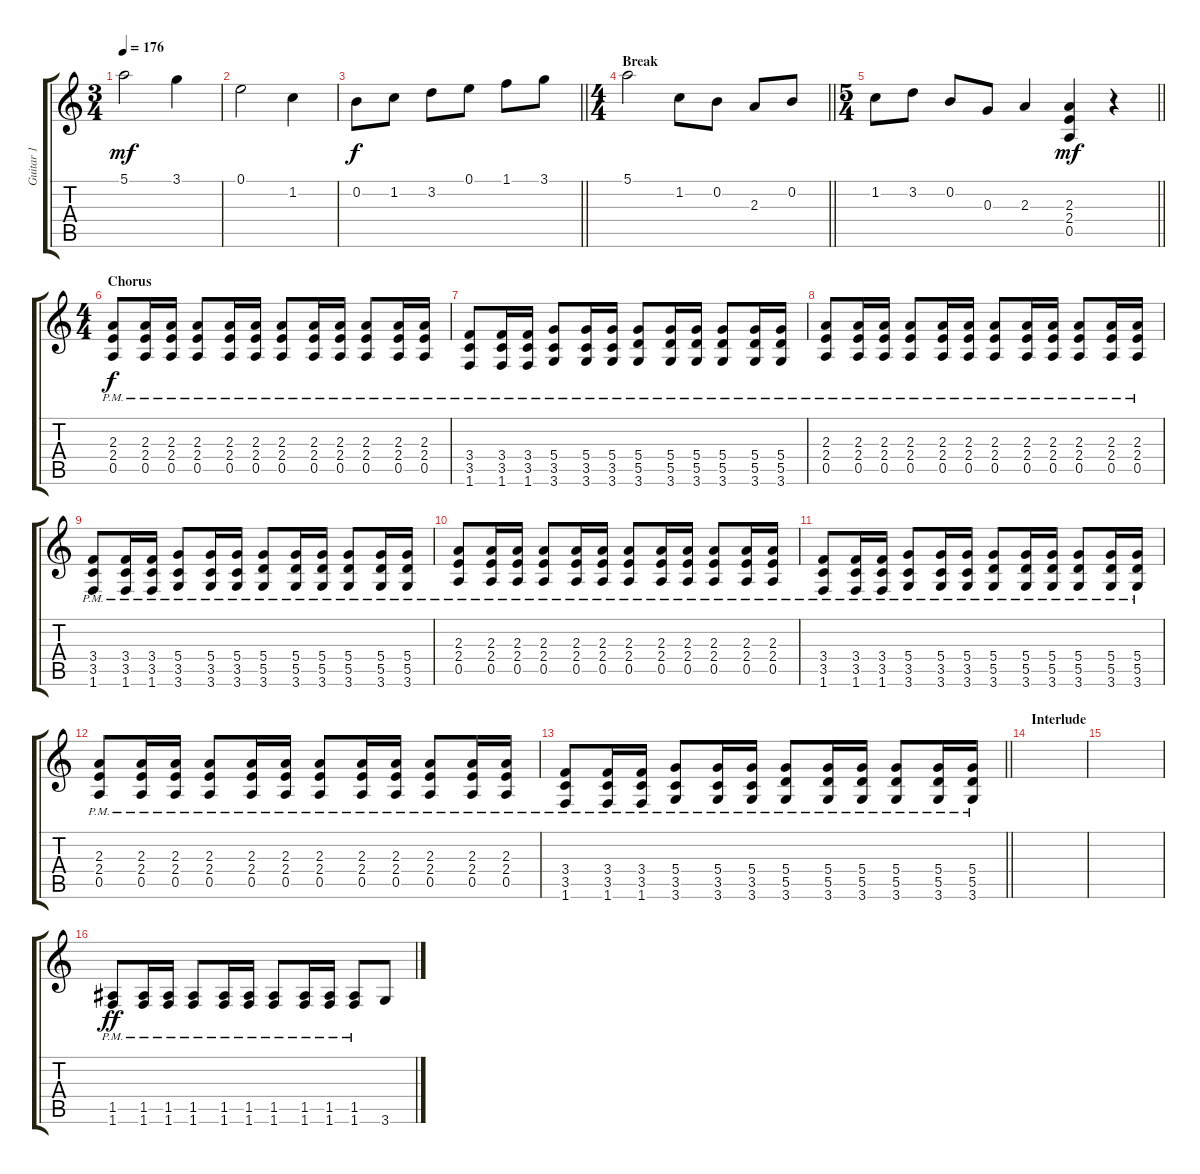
\track ("Guitar 1" "Guitar 1") {instrument distortionguitar}
\staff {score tabs}
\tuning (E4 B3 G3 D3 A2 E2) {hide}
\ts (3 4)
\tempo 176
\clef g2
\ks c
5.1.2{dy mf} 3.1.4 |
0.1.2 1.2.4 |
\barLineRight lightlight
0.2.8{dy f} 1.2.8 3.2.8 0.1.8 1.1.8 3.1.8 |
\ts (4 4)
\section ("" "Break")
\barLineRight lightlight
5.1.2 1.2.8 0.2.8 2.3.8 0.2.8 |
\ts (5 4)
\barLineRight lightlight
1.2.8 3.2.8 0.2.8 0.3.8 2.3.4 (2.3 2.4 0.5).4{dy mf} r.4 |
\ts (4 4)
\section ("" "Chorus")
(2.3{pm} 2.4{pm} 0.5{pm}).8{dy f} (2.3{pm} 2.4{pm} 0.5{pm}).16 (2.3{pm} 2.4{pm} 0.5{pm}).16 (2.3{pm} 2.4{pm} 0.5{pm}).8 (2.3{pm} 2.4{pm} 0.5{pm}).16 (2.3{pm} 2.4{pm} 0.5{pm}).16 (2.3{pm} 2.4{pm} 0.5{pm}).8 (2.3{pm} 2.4{pm} 0.5{pm}).16 (2.3{pm} 2.4{pm} 0.5{pm}).16 (2.3{pm} 2.4{pm} 0.5{pm}).8 (2.3{pm} 2.4{pm} 0.5{pm}).16 (2.3{pm} 2.4{pm} 0.5{pm}).16 |
(3.4{pm} 3.5{pm} 1.6{pm}).8 (3.4{pm} 3.5{pm} 1.6{pm}).16 (3.4{pm} 3.5{pm} 1.6{pm}).16 (5.4{pm} 3.5{pm} 3.6{pm}).8 (5.4{pm} 3.5{pm} 3.6{pm}).16 (5.4{pm} 3.5{pm} 3.6{pm}).16 (5.4{pm} 5.5{pm} 3.6{pm}).8 (5.4{pm} 5.5{pm} 3.6{pm}).16 (5.4{pm} 5.5{pm} 3.6{pm}).16 (5.4{pm} 5.5{pm} 3.6{pm}).8 (5.4{pm} 5.5{pm} 3.6{pm}).16 (5.4{pm} 5.5{pm} 3.6{pm}).16 |
(2.3{pm} 2.4{pm} 0.5{pm}).8 (2.3{pm} 2.4{pm} 0.5{pm}).16 (2.3{pm} 2.4{pm} 0.5{pm}).16 (2.3{pm} 2.4{pm} 0.5{pm}).8 (2.3{pm} 2.4{pm} 0.5{pm}).16 (2.3{pm} 2.4{pm} 0.5{pm}).16 (2.3{pm} 2.4{pm} 0.5{pm}).8 (2.3{pm} 2.4{pm} 0.5{pm}).16 (2.3{pm} 2.4{pm} 0.5{pm}).16 (2.3{pm} 2.4{pm} 0.5{pm}).8 (2.3{pm} 2.4{pm} 0.5{pm}).16 (2.3{pm} 2.4{pm} 0.5{pm}).16 |
(3.4{pm} 3.5{pm} 1.6{pm}).8 (3.4{pm} 3.5{pm} 1.6{pm}).16 (3.4{pm} 3.5{pm} 1.6{pm}).16 (5.4{pm} 3.5{pm} 3.6{pm}).8 (5.4{pm} 3.5{pm} 3.6{pm}).16 (5.4{pm} 3.5{pm} 3.6{pm}).16 (5.4{pm} 5.5{pm} 3.6{pm}).8 (5.4{pm} 5.5{pm} 3.6{pm}).16 (5.4{pm} 5.5{pm} 3.6{pm}).16 (5.4{pm} 5.5{pm} 3.6{pm}).8 (5.4{pm} 5.5{pm} 3.6{pm}).16 (5.4{pm} 5.5{pm} 3.6{pm}).16 |
(2.3{pm} 2.4{pm} 0.5{pm}).8 (2.3{pm} 2.4{pm} 0.5{pm}).16 (2.3{pm} 2.4{pm} 0.5{pm}).16 (2.3{pm} 2.4{pm} 0.5{pm}).8 (2.3{pm} 2.4{pm} 0.5{pm}).16 (2.3{pm} 2.4{pm} 0.5{pm}).16 (2.3{pm} 2.4{pm} 0.5{pm}).8 (2.3{pm} 2.4{pm} 0.5{pm}).16 (2.3{pm} 2.4{pm} 0.5{pm}).16 (2.3{pm} 2.4{pm} 0.5{pm}).8 (2.3{pm} 2.4{pm} 0.5{pm}).16 (2.3{pm} 2.4{pm} 0.5{pm}).16 |
(3.4{pm} 3.5{pm} 1.6{pm}).8 (3.4{pm} 3.5{pm} 1.6{pm}).16 (3.4{pm} 3.5{pm} 1.6{pm}).16 (5.4{pm} 3.5{pm} 3.6{pm}).8 (5.4{pm} 3.5{pm} 3.6{pm}).16 (5.4{pm} 3.5{pm} 3.6{pm}).16 (5.4{pm} 5.5{pm} 3.6{pm}).8 (5.4{pm} 5.5{pm} 3.6{pm}).16 (5.4{pm} 5.5{pm} 3.6{pm}).16 (5.4{pm} 5.5{pm} 3.6{pm}).8 (5.4{pm} 5.5{pm} 3.6{pm}).16 (5.4{pm} 5.5{pm} 3.6{pm}).16 |
(2.3{pm} 2.4{pm} 0.5{pm}).8 (2.3{pm} 2.4{pm} 0.5{pm}).16 (2.3{pm} 2.4{pm} 0.5{pm}).16 (2.3{pm} 2.4{pm} 0.5{pm}).8 (2.3{pm} 2.4{pm} 0.5{pm}).16 (2.3{pm} 2.4{pm} 0.5{pm}).16 (2.3{pm} 2.4{pm} 0.5{pm}).8 (2.3{pm} 2.4{pm} 0.5{pm}).16 (2.3{pm} 2.4{pm} 0.5{pm}).16 (2.3{pm} 2.4{pm} 0.5{pm}).8 (2.3{pm} 2.4{pm} 0.5{pm}).16 (2.3{pm} 2.4{pm} 0.5{pm}).16 |
\barLineRight lightlight
(3.4{pm} 3.5{pm} 1.6{pm}).8 (3.4{pm} 3.5{pm} 1.6{pm}).16 (3.4{pm} 3.5{pm} 1.6{pm}).16 (5.4{pm} 3.5{pm} 3.6{pm}).8 (5.4{pm} 3.5{pm} 3.6{pm}).16 (5.4{pm} 3.5{pm} 3.6{pm}).16 (5.4{pm} 5.5{pm} 3.6{pm}).8 (5.4{pm} 5.5{pm} 3.6{pm}).16 (5.4{pm} 5.5{pm} 3.6{pm}).16 (5.4{pm} 5.5{pm} 3.6{pm}).8 (5.4{pm} 5.5{pm} 3.6{pm}).16 (5.4{pm} 5.5{pm} 3.6{pm}).16 |
\section ("" "Interlude")
|
|
(1.5{pm} 1.6{pm}).8{dy ff} (1.5{pm} 1.6{pm}).16 (1.5{pm} 1.6{pm}).16 (1.5{pm} 1.6{pm}).8 (1.5{pm} 1.6{pm}).16 (1.5{pm} 1.6{pm}).16 (1.5{pm} 1.6{pm}).8 (1.5{pm} 1.6{pm}).16 (1.5{pm} 1.6{pm}).16 (1.5{pm} 1.6{pm}).8 3.6.8
